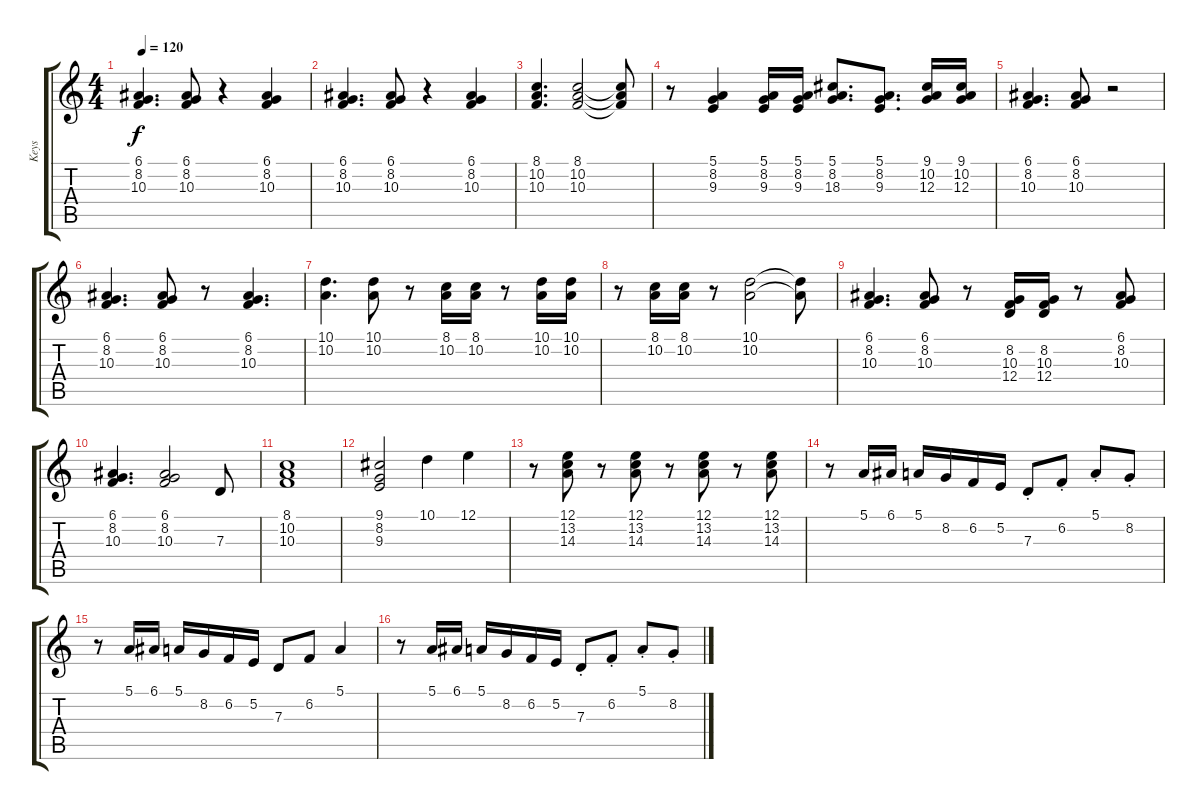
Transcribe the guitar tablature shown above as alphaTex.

\track ("Keys" "Keys") {instrument percussiveorgan}
\staff {score tabs}
\tuning (E4 B3 G3 D3 A2 E2) {hide}
\ts (4 4)
\tempo 120
\clef g2
\ks c
(6.1 8.2 10.3).4{d dy f} (6.1 8.2 10.3).8 r.4 (6.1 8.2 10.3).4 |
(6.1 8.2 10.3).4{d} (6.1 8.2 10.3).8 r.4 (6.1 8.2 10.3).4 |
(8.1 10.2 10.3).4{d} (8.1 10.2 10.3).2 (8.1{t} 10.2{t} 10.3{t}).8 |
r.8 (5.1 8.2 9.3).4 (5.1 8.2 9.3).16 (5.1 8.2 9.3).16 (5.1 8.2 18.3).8{d} (5.1 8.2 9.3).8{d} (9.1 10.2 12.3).16 (9.1 10.2 12.3).16 |
(6.1 8.2 10.3).4{d} (6.1 8.2 10.3).8 r.2 |
(6.1 8.2 10.3).4{d} (6.1 8.2 10.3).8 r.8 (6.1 8.2 10.3).4{d} |
(10.1 10.2).4{d} (10.1 10.2).8 r.8 (8.1 10.2).16 (8.1 10.2).16 r.8 (10.1 10.2).16 (10.1 10.2).16 |
r.8 (8.1 10.2).16 (8.1 10.2).16 r.8 (10.1 10.2).2 (10.1{t} 10.2{t}).8 |
(6.1 8.2 10.3).4{d} (6.1 8.2 10.3).8 r.8 (8.2 10.3 12.4).16 (8.2 10.3 12.4).16 r.8 (6.1 8.2 10.3).8 |
(6.1 8.2 10.3).4{d} (6.1 8.2 10.3).2 7.3.8 |
(8.1 10.2 10.3).1 |
(9.1 8.2 9.3).2 10.1.4 12.1.4 |
r.8 (12.1 13.2 14.3).8 r.8 (12.1 13.2 14.3).8 r.8 (12.1 13.2 14.3).8 r.8 (12.1 13.2 14.3).8 |
r.8 5.1.16 6.1.16 5.1.16 8.2.16 6.2.16 5.2.16 7.3{st}.8 6.2{st}.8 5.1{st}.8 8.2{st}.8 |
r.8 5.1.16 6.1.16 5.1.16 8.2.16 6.2.16 5.2.16 7.3.8 6.2.8 5.1.4 |
r.8 5.1.16 6.1.16 5.1.16 8.2.16 6.2.16 5.2.16 7.3{st}.8 6.2{st}.8 5.1{st}.8 8.2{st}.8
